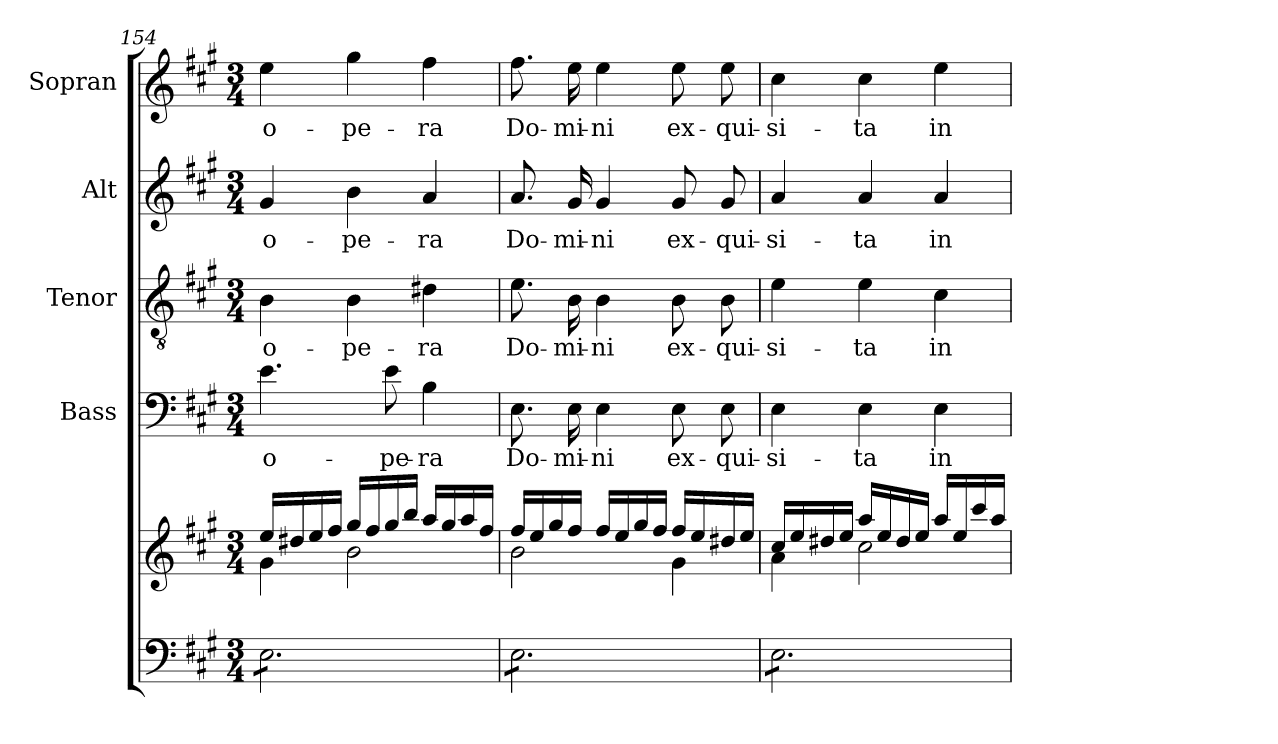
**kern	**kern	**kern	**text	**kern	**text	**kern	**text	**kern	**text
*part5	*part5	*part4	*part4	*part3	*part3	*part2	*part2	*part1	*part1
*staff6	*staff5	*staff4	*staff4	*staff3	*staff3	*staff2	*staff2	*staff1	*staff1
*	*	*I"Bass	*	*I"Tenor	*	*I"Alt	*	*I"Sopran	*
*	*	*I'B.	*	*I'T.	*	*I'A.	*	*I'S.	*
!!LO:LB:g=z
*clefF4	*clefG2	*clefF4	*	*clefGv2	*	*clefG2	*	*clefG2	*
*k[f#c#g#]	*k[f#c#g#]	*k[f#c#g#]	*	*k[f#c#g#]	*	*k[f#c#g#]	*	*k[f#c#g#]	*
*A:	*A:	*A:	*	*A:	*	*A:	*	*A:	*
*M3/4	*M3/4	*M3/4	*	*M3/4	*	*M3/4	*	*M3/4	*
=154	=154	=154	=154	=154	=154	=154	=154	=154	=154
*	*^	*	*	*	*	*	*	*	*
!	!	!	!	!LO:LY:b	!	!LO:LY:b	!	!LO:LY:b	!	!LO:LY:b
*tremolo	*	*	*	*	*	*	*	*	*	*
8E\L	16ee/LL	4g#\	4.e\	o-	4B\	o-	4g#/	o-	4ee\	o-
.	16dd#X/	.	.	.	.	.	.	.	.	.
8E\	16ee/	.	.	.	.	.	.	.	.	.
.	16ff#/JJ	.	.	.	.	.	.	.	.	.
!	!	!	!	!	!	!LO:LY:b	!	!LO:LY:b	!	!LO:LY:b
8E\	16gg#/LL	2b\	.	.	4B\	-pe-	4b\	-pe-	4gg#\	-pe-
.	16ff#/	.	.	.	.	.	.	.	.	.
!	!	!	!	!LO:LY:b	!	!	!	!	!	!
8E\	16gg#/	.	8e\	-pe-	.	.	.	.	.	.
.	16bb/JJ	.	.	.	.	.	.	.	.	.
!	!	!	!	!LO:LY:b	!	!LO:LY:b	!	!LO:LY:b	!	!LO:LY:b
8E\	16aa/LL	.	4B\	-ra	4d#X\	-ra	4a/	-ra	4ff#\	-ra
.	16gg#/	.	.	.	.	.	.	.	.	.
8E\J	16aa/	.	.	.	.	.	.	.	.	.
.	16ff#/JJ	.	.	.	.	.	.	.	.	.
=155	=155	=155	=155	=155	=155	=155	=155	=155	=155	=155
!	!	!	!	!LO:LY:b	!	!LO:LY:b	!	!LO:LY:b	!	!LO:LY:b
8E\L	16ff#/LL	2b\	8.E\	Do-	8.e\	Do-	8.a/	Do-	8.ff#\	Do-
.	16ee/	.	.	.	.	.	.	.	.	.
8E\	16gg#/	.	.	.	.	.	.	.	.	.
!	!	!	!	!LO:LY:b	!	!LO:LY:b	!	!LO:LY:b	!	!LO:LY:b
.	16ff#/JJ	.	16E\	-mi-	16B\	-mi-	16g#/	-mi-	16ee\	-mi-
!	!	!	!	!LO:LY:b	!	!LO:LY:b	!	!LO:LY:b	!	!LO:LY:b
8E\	16ff#/LL	.	4E\	-ni	4B\	-ni	4g#/	-ni	4ee\	-ni
.	16ee/	.	.	.	.	.	.	.	.	.
8E\	16gg#/	.	.	.	.	.	.	.	.	.
.	16ff#/JJ	.	.	.	.	.	.	.	.	.
!	!	!	!	!LO:LY:b	!	!LO:LY:b	!	!LO:LY:b	!	!LO:LY:b
8E\	16ff#/LL	4g#\	8E\	ex-	8B\	ex-	8g#/	ex-	8ee\	ex-
.	16ee/	.	.	.	.	.	.	.	.	.
!	!	!	!	!LO:LY:b	!	!LO:LY:b	!	!LO:LY:b	!	!LO:LY:b
8E\J	16dd#X/	.	8E\	-qui-	8B\	-qui-	8g#/	-qui-	8ee\	-qui-
.	16ee/JJ	.	.	.	.	.	.	.	.	.
=156	=156	=156	=156	=156	=156	=156	=156	=156	=156	=156
!	!	!	!	!LO:LY:b	!	!LO:LY:b	!	!LO:LY:b	!	!LO:LY:b
8E\L	16cc#/LL	4a\	4E\	-si-	4e\	-si-	4a/	-si-	4cc#\	-si-
.	16ee/	.	.	.	.	.	.	.	.	.
8E\	16dd#X/	.	.	.	.	.	.	.	.	.
.	16ee/JJ	.	.	.	.	.	.	.	.	.
!	!	!	!	!LO:LY:b	!	!LO:LY:b	!	!LO:LY:b	!	!LO:LY:b
8E\	16aa/LL	2cc#\	4E\	-ta	4e\	-ta	4a/	-ta	4cc#\	-ta
.	16ee/	.	.	.	.	.	.	.	.	.
8E\	16dd#/	.	.	.	.	.	.	.	.	.
.	16ee/JJ	.	.	.	.	.	.	.	.	.
!	!	!	!	!LO:LY:b	!	!LO:LY:b	!	!LO:LY:b	!	!LO:LY:b
8E\	16aa/LL	.	4E\	in	4c#\	in	4a/	in	4ee\	in
.	16ee/	.	.	.	.	.	.	.	.	.
8E\J	16ccc#/	.	.	.	.	.	.	.	.	.
*Xtremolo	*	*	*	*	*	*	*	*	*	*
.	16aa/JJ	.	.	.	.	.	.	.	.	.
*	*v	*v	*	*	*	*	*	*	*	*
=	=	=	=	=	=	=	=	=	=
*-	*-	*-	*-	*-	*-	*-	*-	*-	*-
